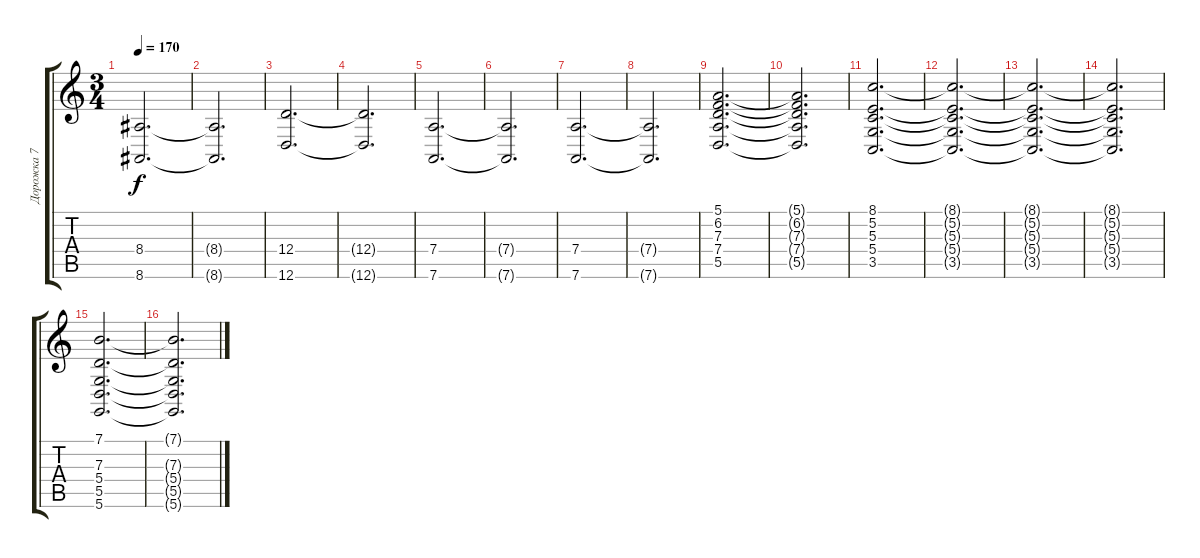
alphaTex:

\track ("Дорожка 7" "Дорожка 7") {instrument choiraahs}
\staff {score tabs}
\tuning (E4 B3 G3 D3 A2 D2) {hide}
\ts (3 4)
\tempo 170
\clef g2
\ks c
(8.4 8.6).2{d dy f} |
(8.4{t} 8.6{t}).2{d} |
(12.4 12.6).2{d} |
(12.4{t} 12.6{t}).2{d} |
(7.4 7.6).2{d} |
(7.4{t} 7.6{t}).2{d} |
(7.4 7.6).2{d} |
(7.4{t} 7.6{t}).2{d} |
(5.1 6.2 7.3 7.4 5.5).2{d volume 13} |
(5.1{t} 6.2{t} 7.3{t} 7.4{t} 5.5{t}).2{d} |
(8.1 5.2 5.3 5.4 3.5).2{d} |
(8.1{t} 5.2{t} 5.3{t} 5.4{t} 3.5{t}).2{d} |
(8.1{t} 5.2{t} 5.3{t} 5.4{t} 3.5{t}).2{d} |
(8.1{t} 5.2{t} 5.3{t} 5.4{t} 3.5{t}).2{d} |
(7.1 7.3 5.4 5.5 5.6).2{d} |
(7.1{t} 7.3{t} 5.4{t} 5.5{t} 5.6{t}).2{d}
